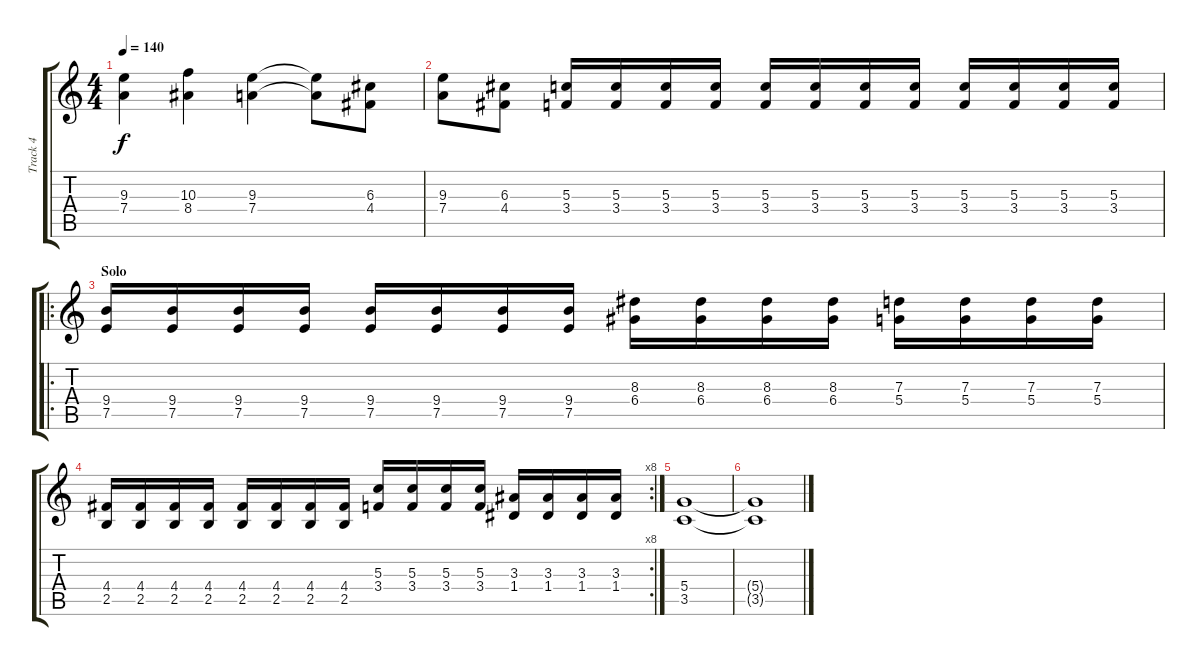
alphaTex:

\track ("Track 4" "Track 4") {instrument overdrivenguitar}
\staff {score tabs}
\tuning (E4 B3 G3 D3 A2 E2) {hide}
\ts (4 4)
\tempo 140
\clef g2
\ks c
(9.3 7.4).4{dy f} (10.3 8.4).4 (9.3 7.4).4 (9.3{t} 7.4{t}).8 (6.3 4.4).8 |
(9.3 7.4).8 (6.3 4.4).8 (5.3 3.4).16 (5.3 3.4).16 (5.3 3.4).16 (5.3 3.4).16 (5.3 3.4).16 (5.3 3.4).16 (5.3 3.4).16 (5.3 3.4).16 (5.3 3.4).16 (5.3 3.4).16 (5.3 3.4).16 (5.3 3.4).16 |
\ro
\section ("" "Solo")
(9.4 7.5).16 (9.4 7.5).16 (9.4 7.5).16 (9.4 7.5).16 (9.4 7.5).16 (9.4 7.5).16 (9.4 7.5).16 (9.4 7.5).16 (8.3 6.4).16 (8.3 6.4).16 (8.3 6.4).16 (8.3 6.4).16 (7.3 5.4).16 (7.3 5.4).16 (7.3 5.4).16 (7.3 5.4).16 |
\rc 8
(4.4 2.5).16 (4.4 2.5).16 (4.4 2.5).16 (4.4 2.5).16 (4.4 2.5).16 (4.4 2.5).16 (4.4 2.5).16 (4.4 2.5).16 (5.3 3.4).16 (5.3 3.4).16 (5.3 3.4).16 (5.3 3.4).16 (3.3 1.4).16 (3.3 1.4).16 (3.3 1.4).16 (3.3 1.4).16 |
(5.4 3.5).1 |
(5.4{t} 3.5{t}).1
